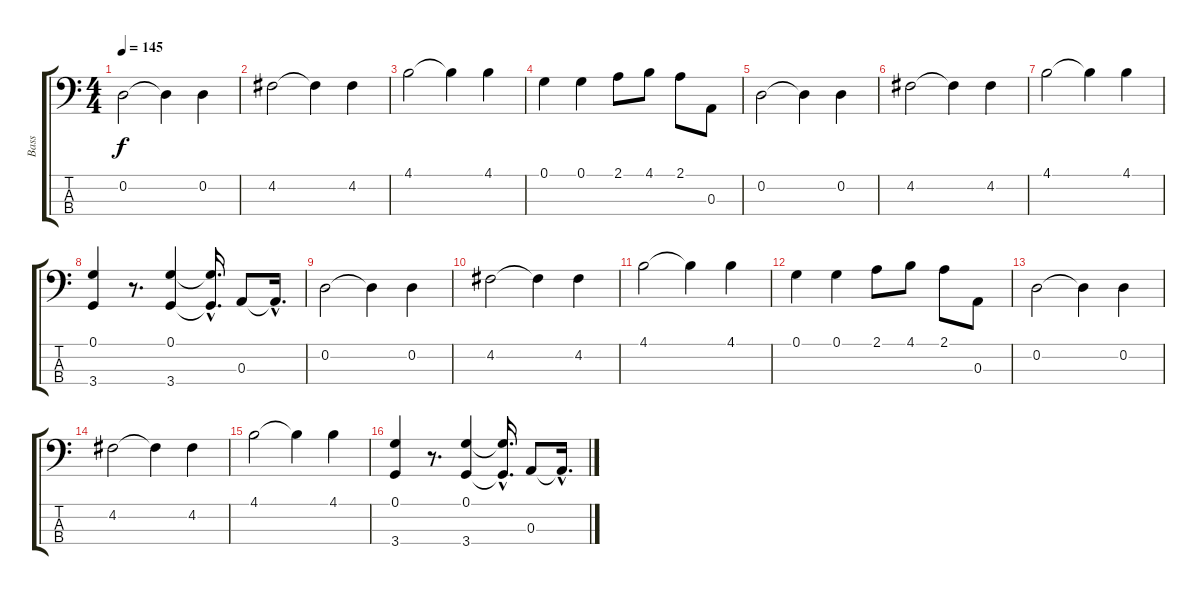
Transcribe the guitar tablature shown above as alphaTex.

\track ("Bass" "Bass") {instrument electricbassfinger}
\staff {score tabs}
\tuning (G2 D2 A1 E1) {hide}
\ts (4 4)
\tempo 145
\clef f4
\ks c
0.2.2{dy f} 0.2{t}.4 0.2.4 |
4.2.2 4.2{t}.4 4.2.4 |
4.1.2 4.1{t}.4 4.1.4 |
0.1.4 0.1.4 2.1.8 4.1.8 2.1.8 0.3.8 |
0.2.2 0.2{t}.4 0.2.4 |
4.2.2 4.2{t}.4 4.2.4 |
4.1.2 4.1{t}.4 4.1.4 |
(0.1 3.4).4 r.8{d} (0.1 3.4).4 (0.1{hac t} 3.4{hac t}).16{d} 0.3.8 0.3{hac t}.16{d} |
0.2.2 0.2{t}.4 0.2.4 |
4.2.2 4.2{t}.4 4.2.4 |
4.1.2 4.1{t}.4 4.1.4 |
0.1.4 0.1.4 2.1.8 4.1.8 2.1.8 0.3.8 |
0.2.2 0.2{t}.4 0.2.4 |
4.2.2 4.2{t}.4 4.2.4 |
4.1.2 4.1{t}.4 4.1.4 |
(0.1 3.4).4 r.8{d} (0.1 3.4).4 (0.1{hac t} 3.4{hac t}).16{d} 0.3.8 0.3{hac t}.16{d}
